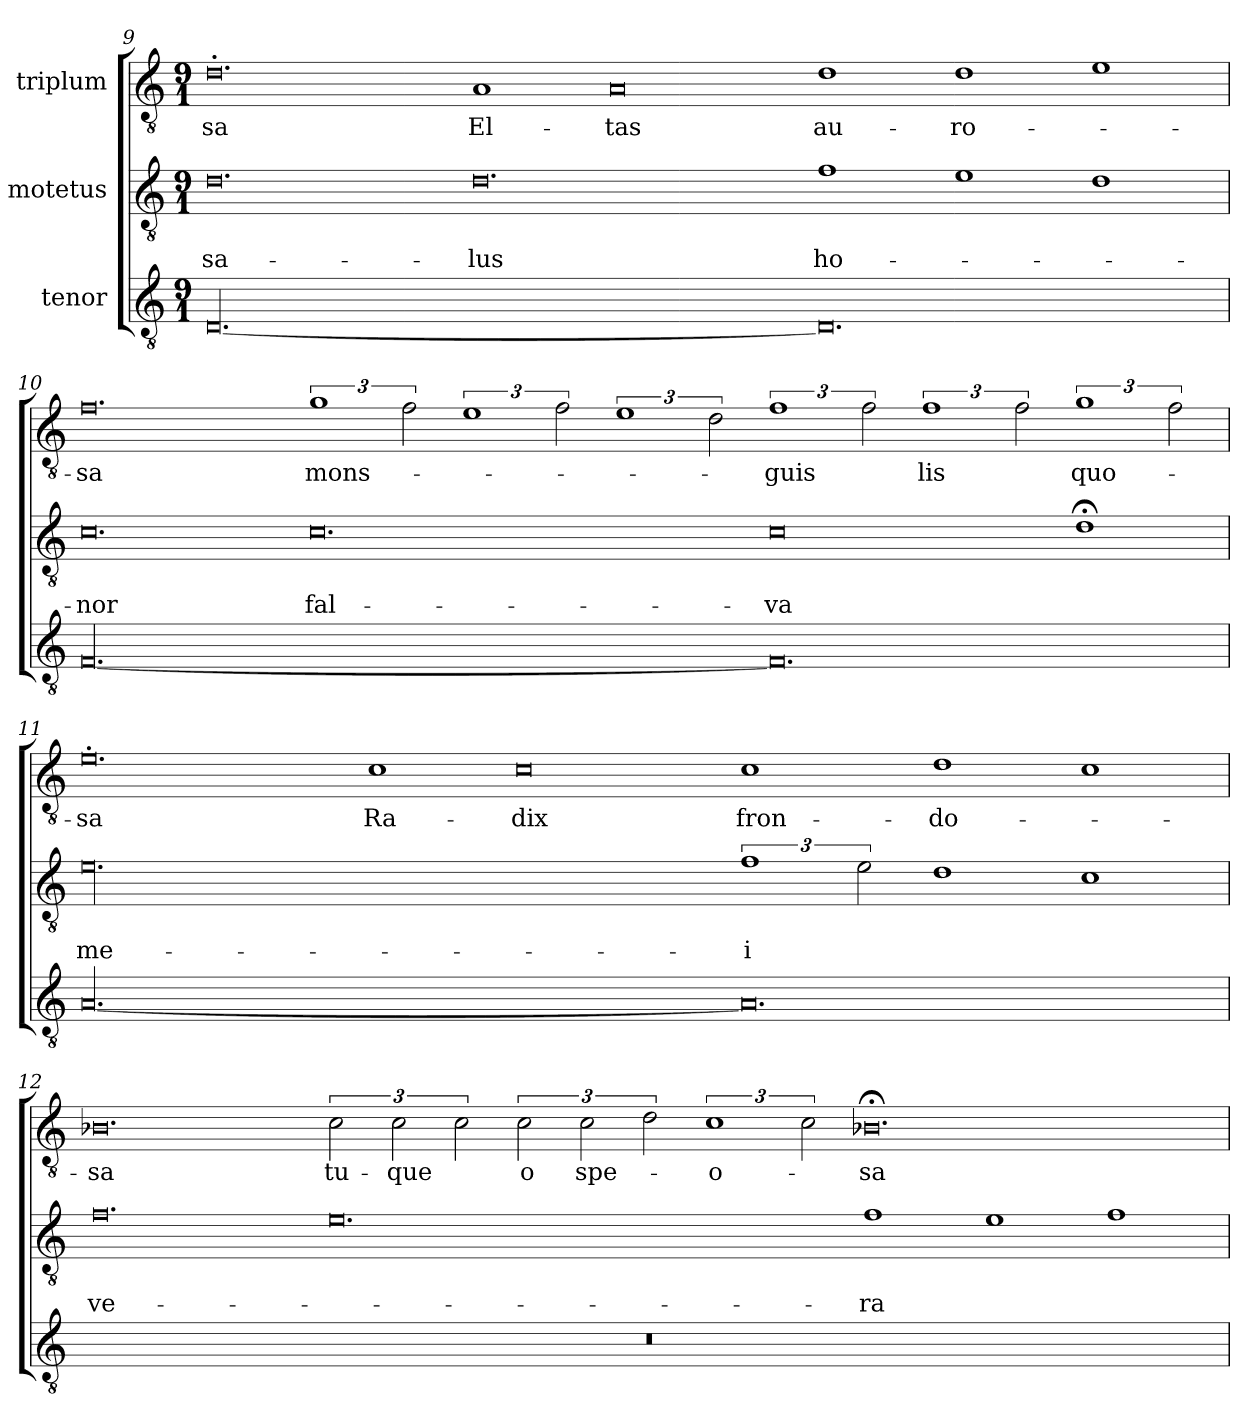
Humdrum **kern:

**kern	**kern	**text	**text	**kern	**text
*part3	*part2	*part2	*part2	*part1	*part1
*staff3	*staff2	*staff2	*staff2	*staff1	*staff1
*I"tenor	*I"motetus	*	*	*I"triplum	*
*clefGv2	*clefGv2	*	*	*clefGv2	*
*k[]	*k[]	*	*	*k[]	*
*C:	*C:	*	*	*C:	*
*M9/1	*M9/1	*	*	*M9/1	*
=9	=9	=9	=9	=9	=9
[00.D/	0.d\	.	sa-	0.d'\	-sa
.	0.d\	.	-lus	1A/	El-
.	.	.	.	0A/	-tas
0.D/]	1f\	.	ho-	1d\	au-
.	1e\	.	.	1d\	-ro-
.	1d\	.	.	1e\	.
=10	=10	=10	=10	=10	=10
[00.F/	0.c\	.	-nor	0.f\	-sa
.	0.c\	.	fal-	3%2g\	mons-
.	.	.	.	3f\	.
.	.	.	.	3%2e\	.
.	.	.	.	3f\	.
.	.	.	.	3%2e\	.
.	.	.	.	3d\	.
0.F/]	0c\	.	-va	3%2f\	-guis
.	.	.	.	3f\	.
.	.	.	.	3%2f\	-lis
.	.	.	.	3f\	.
.	1d;<\	.	.	3%2g\	-quo-
.	.	.	.	3f\	.
=11	=11	=11	=11	=11	=11
[00.A/	00.e\	.	me-	0.e'\	-sa
.	.	.	.	1c\	Ra-
.	.	.	.	0c\	-dix
0.A/]	3%2f\	.	-i	1c\	fron-
.	3e\	.	.	.	.
.	1d\	.	.	1d\	-do-
.	1c\	.	.	1c\	.
=12	=12	=12	=12	=12	=12
1%9r	0.f\	.	ve-	0.B-X\	-sa
.	0.e\	.	.	3c\	-tu-
.	.	.	.	3c\	-que
.	.	.	.	3c\	.
.	.	.	.	3c\	-o
.	.	.	.	3c\	spe-
.	.	.	.	3d\	.
.	.	.	.	3%2c\	-o-
.	.	.	.	3c\	.
.	1f\	.	-ra	0.B-X;<\	-sa
.	1e\	.	.	.	.
.	1f\	.	.	.	.
=	=	=	=	=	=
*-	*-	*-	*-	*-	*-
